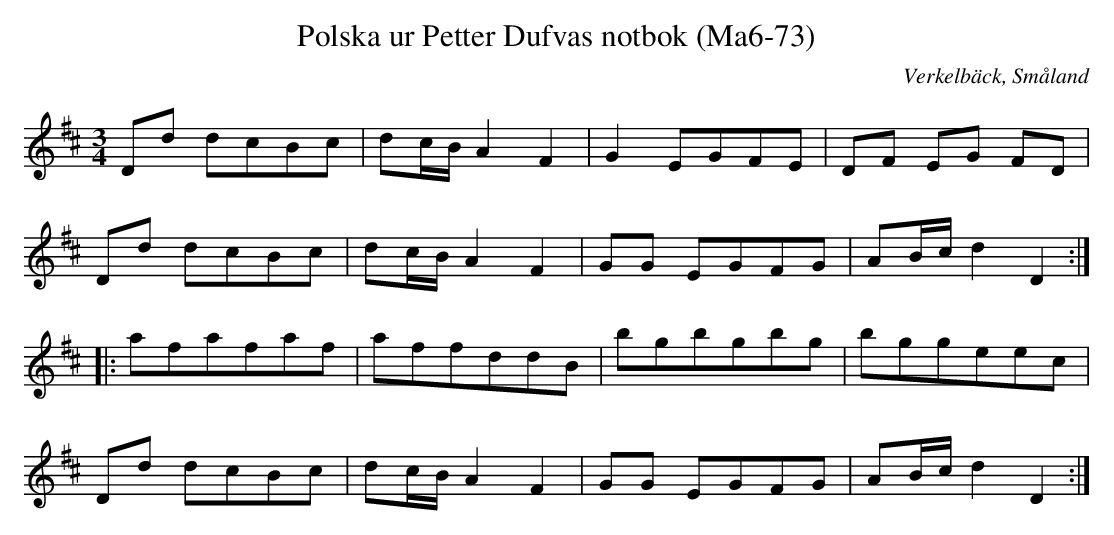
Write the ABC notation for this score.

X:1
T:Polska ur Petter Dufvas notbok (Ma6-73)
O:Verkelbäck, Småland
M:3/4
L:1/8
K:D
Dd dcBc|dc/B/ A2 F2|G2 EGFE|DF EG FD|
Dd dcBc|dc/B/ A2 F2|GG EGFG|AB/c/ d2 D2:|
|:afafaf|affddB|bgbgbg|bggeec|
Dd dcBc|dc/B/ A2 F2|GG EGFG|AB/c/ d2 D2:|
